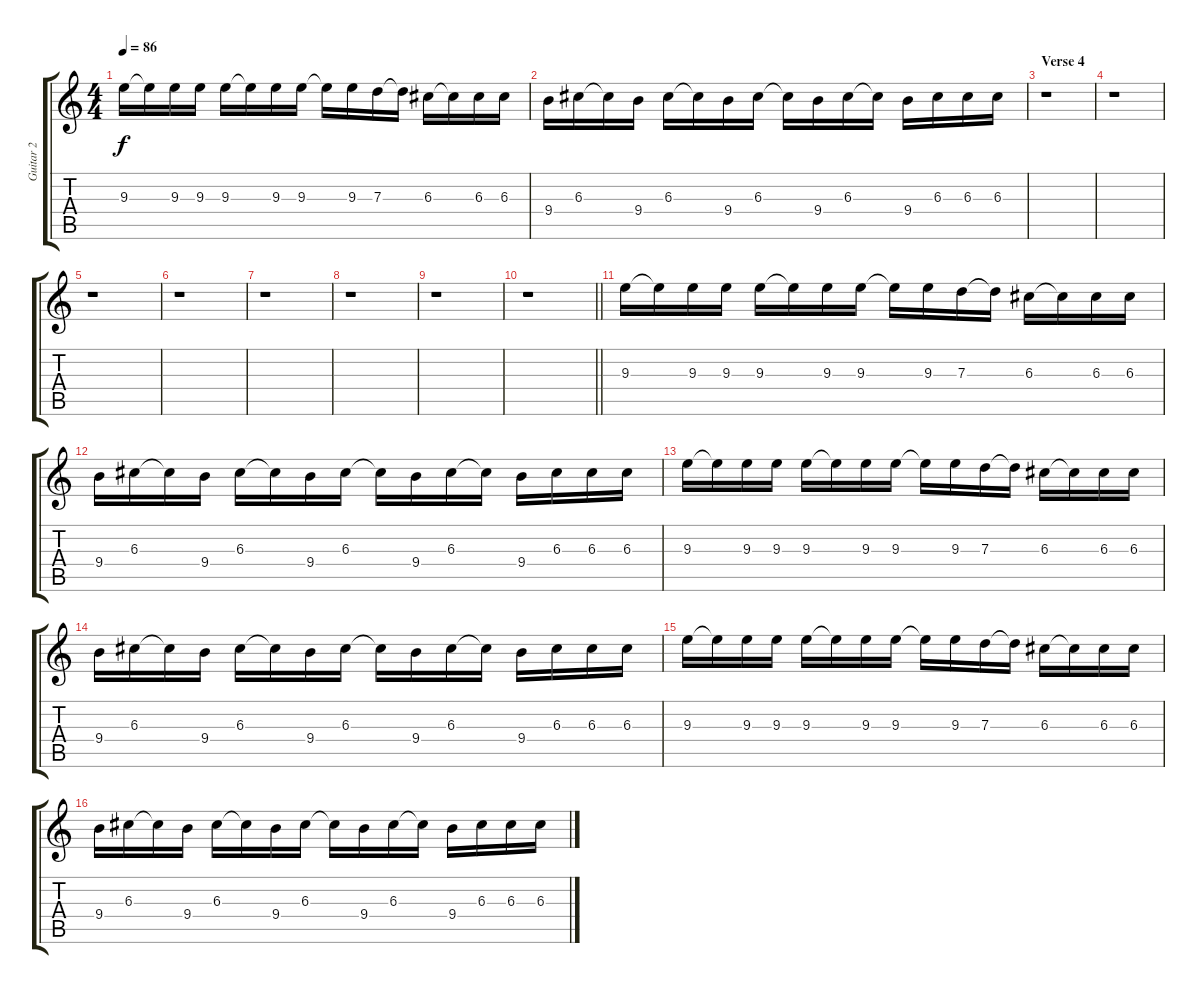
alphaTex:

\track ("Guitar 2" "Guitar 2") {instrument electricguitarclean}
\staff {score tabs}
\tuning (E4 B3 G3 D3 A2 E2) {hide}
\ts (4 4)
\tempo 86
\clef g2
\ks c
9.3.16{dy f} 9.3{t}.16 9.3.16 9.3.16 9.3.16 9.3{t}.16 9.3.16 9.3.16 9.3{t}.16 9.3.16 7.3.16 7.3{t}.16 6.3.16 6.3{t}.16 6.3.16 6.3.16 |
9.4.16 6.3.16 6.3{t}.16 9.4.16 6.3.16 6.3{t}.16 9.4.16 6.3.16 6.3{t}.16 9.4.16 6.3.16 6.3{t}.16 9.4.16 6.3.16 6.3.16 6.3.16 |
\section ("" "Verse 4")
r.1 |
r.1 |
r.1 |
r.1 |
r.1 |
r.1 |
r.1 |
\barLineRight lightlight
r.1 |
9.3.16 9.3{t}.16 9.3.16 9.3.16 9.3.16 9.3{t}.16 9.3.16 9.3.16 9.3{t}.16 9.3.16 7.3.16 7.3{t}.16 6.3.16 6.3{t}.16 6.3.16 6.3.16 |
9.4.16 6.3.16 6.3{t}.16 9.4.16 6.3.16 6.3{t}.16 9.4.16 6.3.16 6.3{t}.16 9.4.16 6.3.16 6.3{t}.16 9.4.16 6.3.16 6.3.16 6.3.16 |
9.3.16 9.3{t}.16 9.3.16 9.3.16 9.3.16 9.3{t}.16 9.3.16 9.3.16 9.3{t}.16 9.3.16 7.3.16 7.3{t}.16 6.3.16 6.3{t}.16 6.3.16 6.3.16 |
9.4.16 6.3.16 6.3{t}.16 9.4.16 6.3.16 6.3{t}.16 9.4.16 6.3.16 6.3{t}.16 9.4.16 6.3.16 6.3{t}.16 9.4.16 6.3.16 6.3.16 6.3.16 |
9.3.16 9.3{t}.16 9.3.16 9.3.16 9.3.16 9.3{t}.16 9.3.16 9.3.16 9.3{t}.16 9.3.16 7.3.16 7.3{t}.16 6.3.16 6.3{t}.16 6.3.16 6.3.16 |
9.4.16 6.3.16 6.3{t}.16 9.4.16 6.3.16 6.3{t}.16 9.4.16 6.3.16 6.3{t}.16 9.4.16 6.3.16 6.3{t}.16 9.4.16 6.3.16 6.3.16 6.3.16
